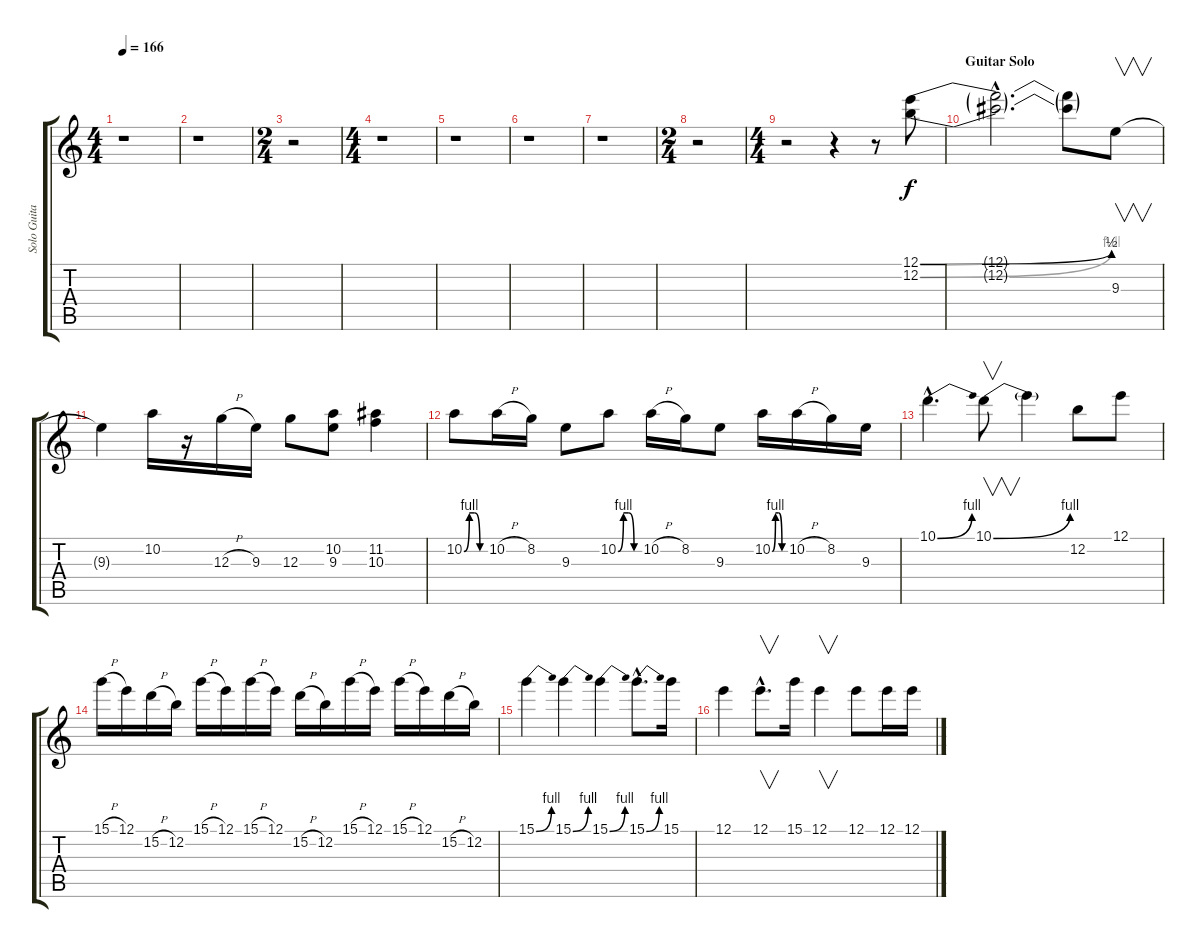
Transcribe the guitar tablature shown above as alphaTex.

\track ("Solo Guitar" "Solo Guita") {instrument distortionguitar}
\staff {score tabs}
\tuning (E4 B3 G3 D3 A2 E2) {hide}
\ts (4 4)
\tempo 166
\clef g2
\ks c
r.1{dy f} |
r.1 |
\ts (2 4)
r.2 |
\ts (4 4)
r.1 |
r.1 |
r.1 |
r.1 |
\ts (2 4)
r.2 |
\ts (4 4)
r.2 r.4 r.8 (12.1{be (bend 0 0 60 2)} 12.2{be (bend 0 0 60 4)}).8 |
\section ("" "Guitar Solo")
(12.1{hac t} 12.2{hac t}).2{d} (12.1{t} 12.2{t}).8 9.3.8{v} |
9.3{t}.4 10.2.16 r.16 12.3{h}.16 9.3.16 12.3.8 (10.2 9.3).8 (11.2 10.3).4 |
10.2{be (custom 0 0 15 4 30 4 45 0 60 0)}.8 10.2{h}.16 8.2.16 9.3.8 10.2{be (custom 0 0 15 4 30 4 45 0 60 0)}.8 10.2{h}.16 8.2.16 9.3.8 10.2{be (custom 0 0 15 4 30 4 45 0 60 0)}.16 10.2{h}.16 8.2.16 9.3.16 |
10.1{be (bend 0 0 60 4) hac}.4{d} 10.1{be (bend 0 0 60 4)}.8{v} 10.1{t}.4 12.2.8 12.1.8 |
15.1{h}.16 12.1.16 15.2{h}.16 12.2.16 15.1{h}.16 12.1.16 15.1{h}.16 12.1.16 15.2{h}.16 12.2.16 15.1{h}.16 12.1.16 15.1{h}.16 12.1.16 15.2{h}.16 12.2.16 |
15.1{be (bend 0 0 60 4)}.4 15.1{be (bend 0 0 60 4)}.4 15.1{be (bend 0 0 60 4)}.4 15.1{be (bend 0 0 60 4) hac}.8{d} 15.1.16 |
12.1.4 12.1{hac}.8{v d} 15.1.16 12.1.4{v} 12.1.8 12.1.16 12.1.16
